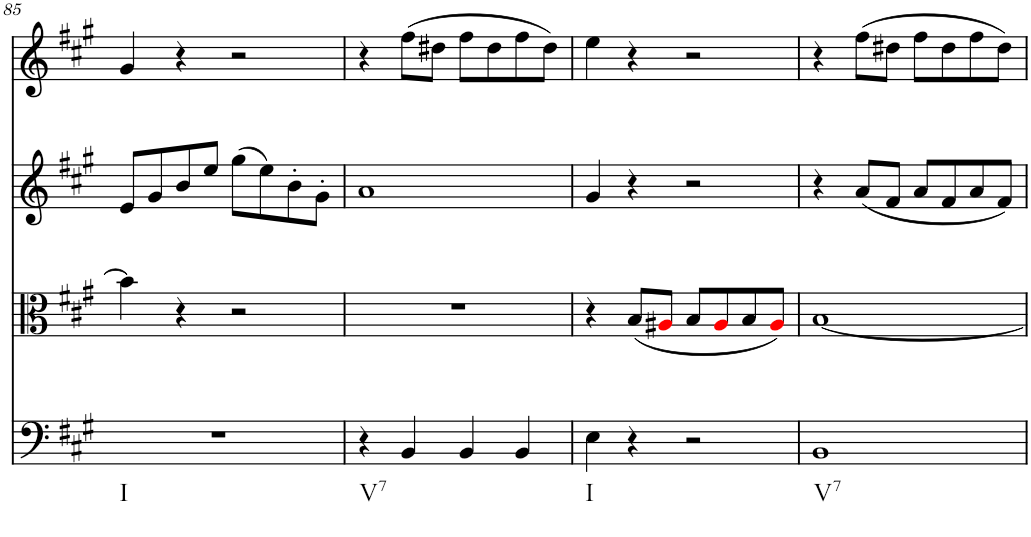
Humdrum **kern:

**kern	**kern	**kern	**kern
*part4	*part3	*part2	*part1
*staff4	*staff3	*staff2	*staff1
*I"Violoncello	*I"Viola	*I"Violin 2	*I"Violin 1
*I'Vc	*I'Vla	*I'Vln	*I'Vln
!!LO:PB:g=z
*clefF4	*clefC3	*clefG2	*clefG2
*k[f#c#g#]	*k[f#c#g#]	*k[f#c#g#]	*k[f#c#g#]
*A:	*A:	*A:	*A:
*M2/2	*M2/2	*M2/2	*M2/2
*met(c|)	*met(c|)	*met(c|)	*met(c|)
=85	=85	=85	=85
!LO:TX:b:t=I	!	!	!
1r	4b\]	8e/L	4g#/
.	.	8g#/	.
.	4r	8b/	4r
.	.	8ee/J	.
.	2r	(8gg#\L	2r
.	.	8ee\)	.
.	.	8b'\	.
.	.	8g#'\J	.
=86	=86	=86	=86
!LO:TX:b:t=V7	!	!	!
4r	1r	1a	4r
4BB/	.	.	(8ff#\L
.	.	.	8dd#X\J
4BB/	.	.	8ff#\L
.	.	.	8dd#\
4BB/	.	.	8ff#\
.	.	.	8dd#\J)
=87	=87	=87	=87
!LO:TX:b:t=I	!	!	!
4E\	4r	4g#/	4ee\
4r	(8B/L	4r	4r
.	8A#Xi/J	.	.
2r	8B/L	2r	2r
.	8A#i/	.	.
.	8B/	.	.
.	8A#i/J)	.	.
=88	=88	=88	=88
!LO:TX:b:t=V7	!	!	!
1BB	[1B	4r	4r
.	.	(8a/L	(8ff#\L
.	.	8f#/J	8dd#X\J
.	.	8a/L	8ff#\L
.	.	8f#/	8dd#\
.	.	8a/	8ff#\
.	.	8f#/J)	8dd#\J)
=	=	=	=
*-	*-	*-	*-
